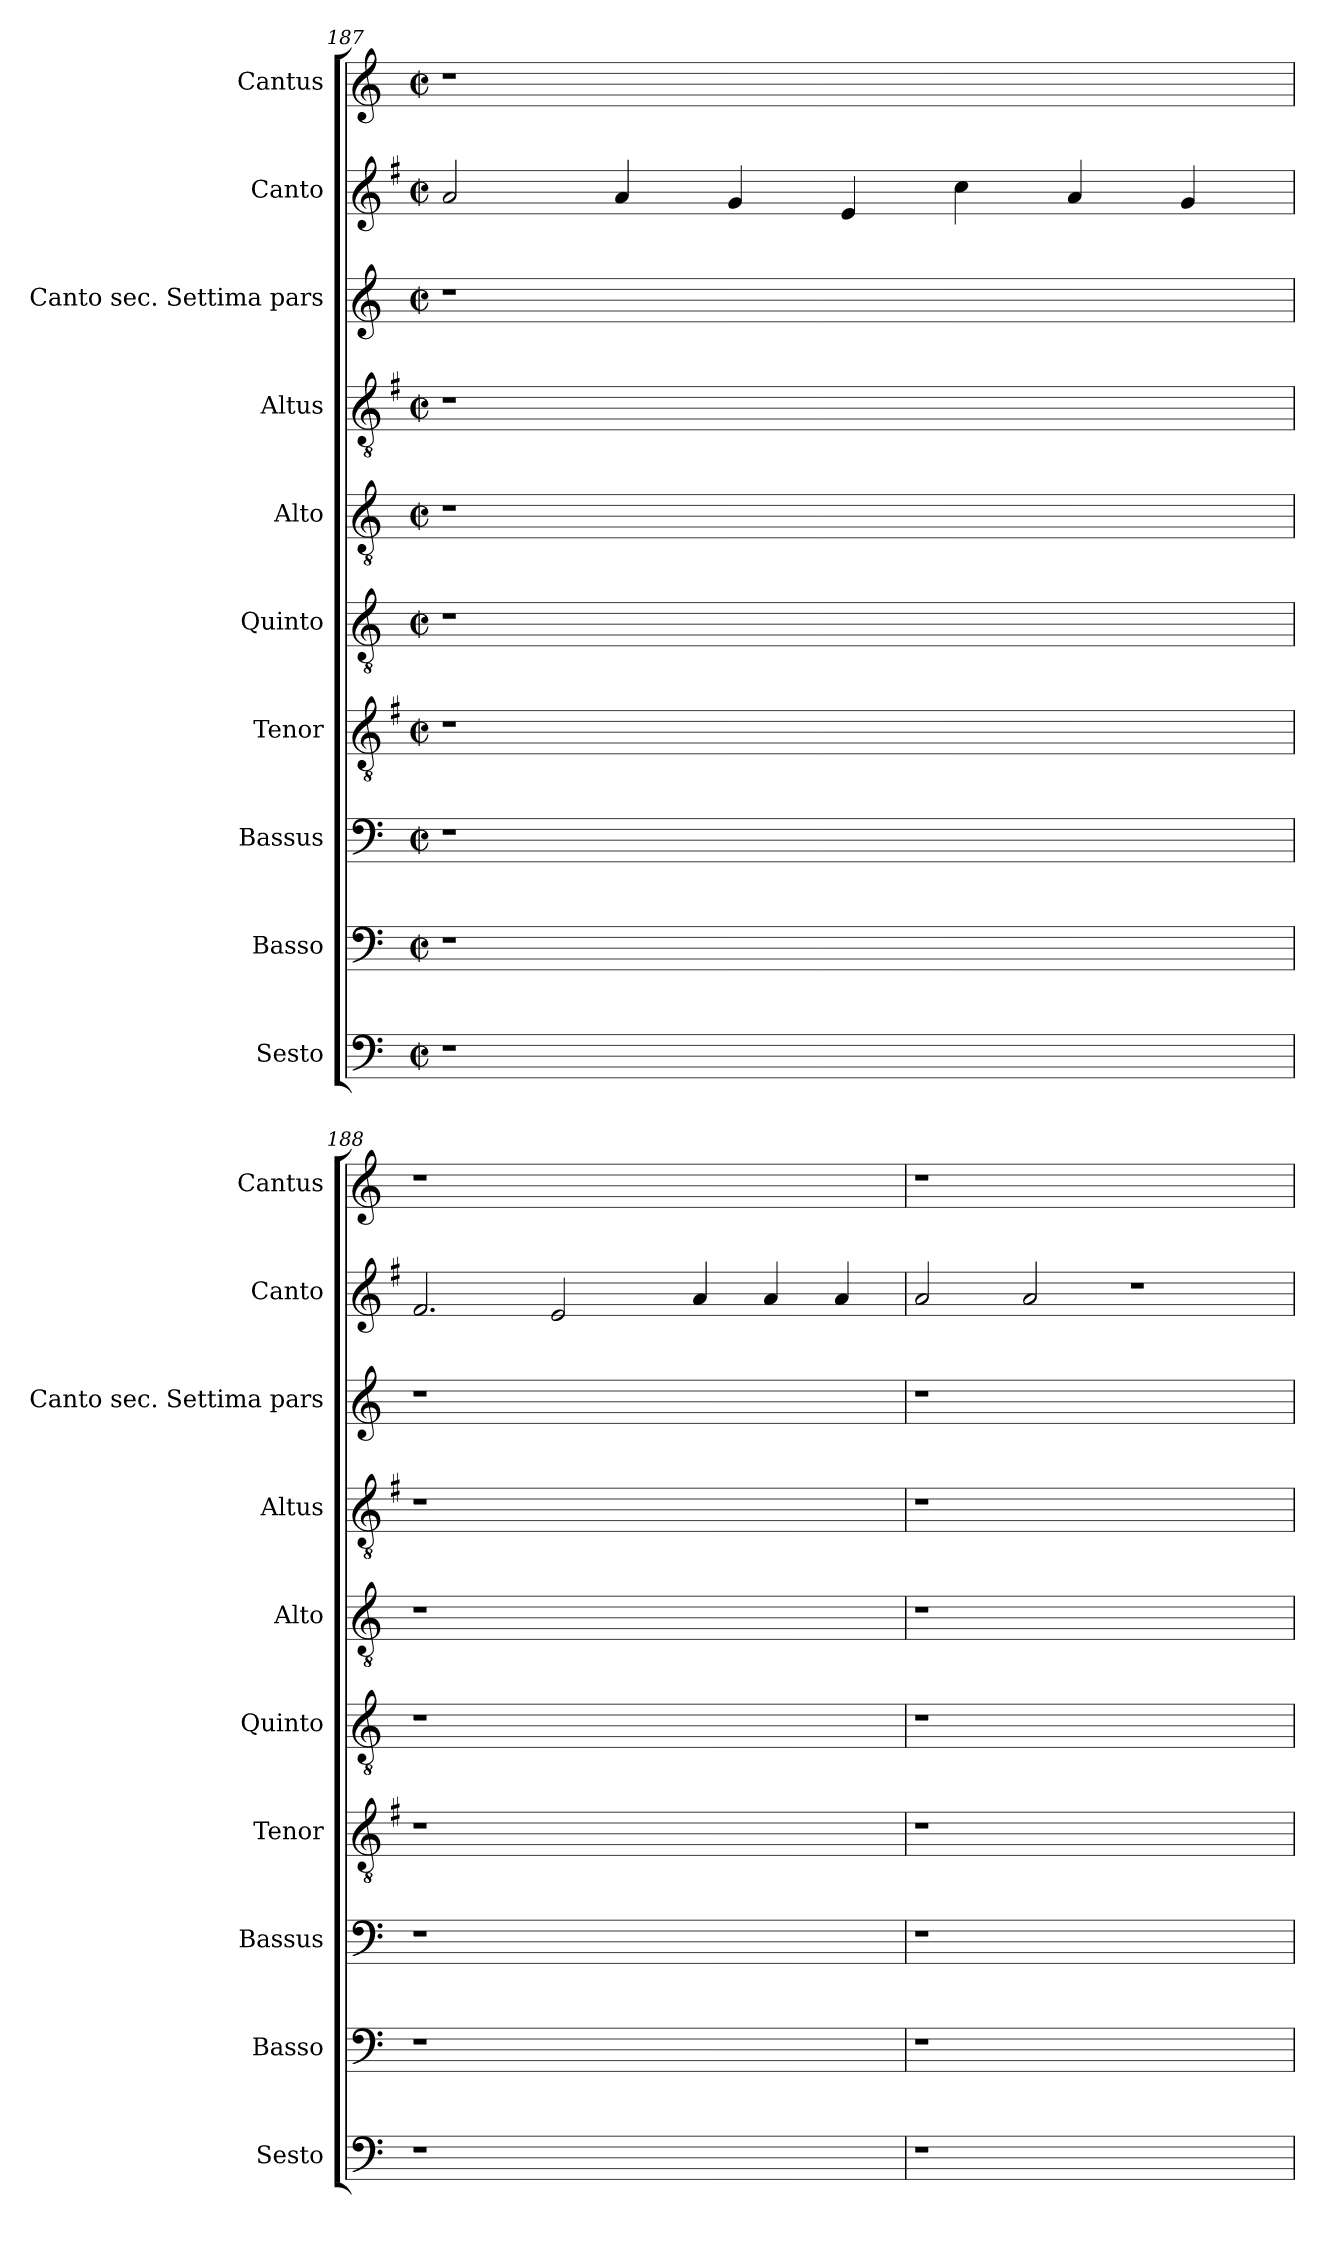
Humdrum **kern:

**kern	**kern	**kern	**kern	**kern	**kern	**kern	**kern	**kern	**kern
*part10	*part9	*part8	*part7	*part6	*part5	*part4	*part3	*part2	*part1
*staff10	*staff9	*staff8	*staff7	*staff6	*staff5	*staff4	*staff3	*staff2	*staff1
*I"Sesto	*I"Basso	*I"Bassus	*I"Tenor	*I"Quinto	*I"Alto	*I"Altus	*I"Canto sec. Settima pars	*I"Canto	*I"Cantus
*I'Sesto	*I'Basso	*I'Bassus	*I'Tenor	*I'Quinto	*I'Alto	*I'Altus	*I'Canto sec. Settima pars	*I'Canto	*I'Cantus
*clefF4	*clefF4	*clefF4	*clefGv2	*clefGv2	*clefGv2	*clefGv2	*clefG2	*clefG2	*clefG2
*k[]	*k[]	*k[]	*k[f#]	*k[]	*k[]	*k[f#]	*k[]	*k[f#]	*k[]
*C:	*C:	*C:	*G:	*C:	*C:	*G:	*C:	*G:	*C:
*M2/2	*M2/2	*M2/2	*M2/2	*M2/2	*M2/2	*M2/2	*M2/2	*M2/2	*M2/2
*met(c|)	*met(c|)	*met(c|)	*met(c|)	*met(c|)	*met(c|)	*met(c|)	*met(c|)	*met(c|)	*met(c|)
=187	=187	=187	=187	=187	=187	=187	=187	=187	=187
1r	1r	1r	1r	1r	1r	1r	1r	2a/	1r
.	.	.	.	.	.	.	.	4a/	.
.	.	.	.	.	.	.	.	4g/	.
1ryy	1ryy	1ryy	1ryy	1ryy	1ryy	1ryy	1ryy	4e/	1ryy
.	.	.	.	.	.	.	.	4cc\	.
.	.	.	.	.	.	.	.	4a/	.
.	.	.	.	.	.	.	.	4g/	.
=188	=188	=188	=188	=188	=188	=188	=188	=188	=188
1r	1r	1r	1r	1r	1r	1r	1r	2.f#/	1r
.	.	.	.	.	.	.	.	2e/	.
1ryy	1ryy	1ryy	1ryy	1ryy	1ryy	1ryy	1ryy	.	1ryy
.	.	.	.	.	.	.	.	4a/	.
.	.	.	.	.	.	.	.	4a/	.
.	.	.	.	.	.	.	.	4a/	.
=189	=189	=189	=189	=189	=189	=189	=189	=189	=189
1r	1r	1r	1r	1r	1r	1r	1r	2a/	1r
.	.	.	.	.	.	.	.	2a/	.
1ryy	1ryy	1ryy	1ryy	1ryy	1ryy	1ryy	1ryy	1r	1ryy
=	=	=	=	=	=	=	=	=	=
*-	*-	*-	*-	*-	*-	*-	*-	*-	*-
